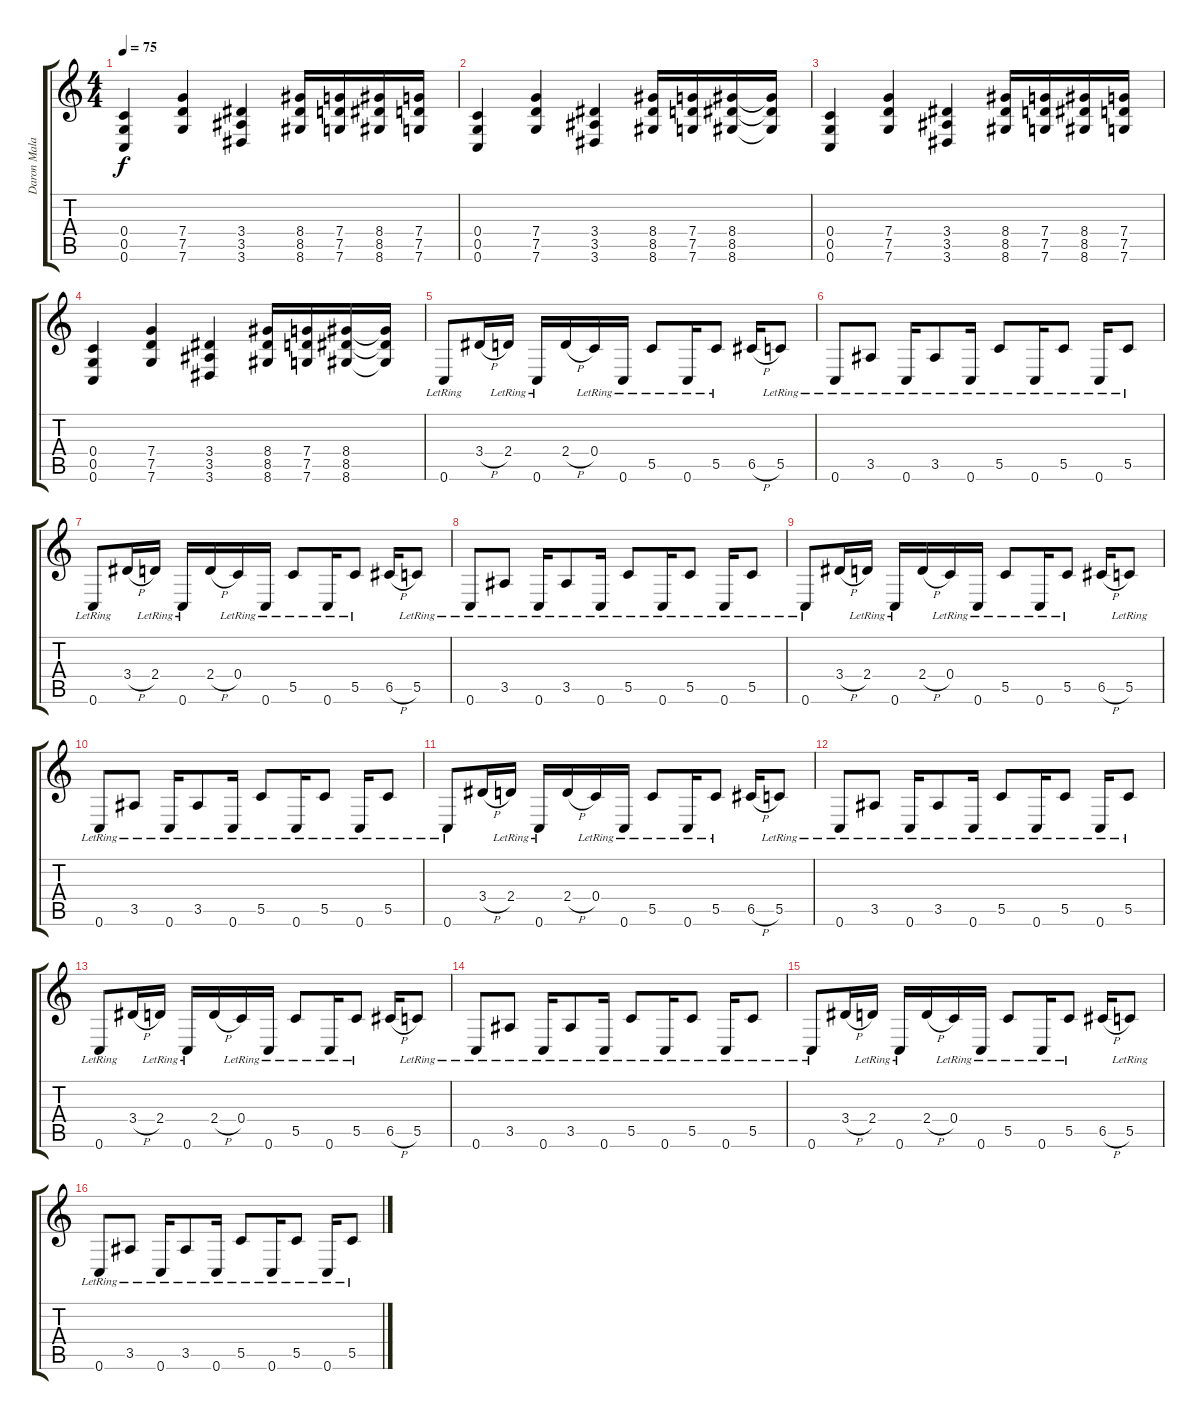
\track ("Daron Malakian" "Daron Mala") {instrument electricguitarclean}
\staff {score tabs}
\tuning (D4 A3 F3 C3 G2 C2) {hide}
\ts (4 4)
\tempo 75
\clef g2
\ks c
(0.4 0.5 0.6).4{dy f} (7.4 7.5 7.6).4 (3.4 3.5 3.6).4 (8.4 8.5 8.6).16 (7.4 7.5 7.6).16 (8.4 8.5 8.6).16 (7.4 7.5 7.6).16 |
(0.4 0.5 0.6).4 (7.4 7.5 7.6).4 (3.4 3.5 3.6).4 (8.4 8.5 8.6).16 (7.4 7.5 7.6).16 (8.4 8.5 8.6).16 (8.4{t} 8.5{t} 8.6{t}).16 |
(0.4 0.5 0.6).4 (7.4 7.5 7.6).4 (3.4 3.5 3.6).4 (8.4 8.5 8.6).16 (7.4 7.5 7.6).16 (8.4 8.5 8.6).16 (7.4 7.5 7.6).16 |
(0.4 0.5 0.6).4 (7.4 7.5 7.6).4 (3.4 3.5 3.6).4 (8.4 8.5 8.6).16 (7.4 7.5 7.6).16 (8.4 8.5 8.6).16 (8.4{t} 8.5{t} 8.6{t}).16 |
0.6{lr}.8{instrument electricguitarclean} 3.4{h}.16 2.4{lr}.16 0.6{lr}.16 2.4{h}.16 0.4{lr}.16 0.6{lr}.16 5.5{lr}.8 0.6{lr}.16 5.5{lr}.8 6.5{h}.16 5.5{lr}.8 |
0.6{lr}.8 3.5{lr}.8 0.6{lr}.16 3.5{lr}.8 0.6{lr}.16 5.5{lr}.8 0.6{lr}.16 5.5{lr}.8 0.6{lr}.16 5.5{lr}.8 |
0.6{lr}.8 3.4{h}.16 2.4{lr}.16 0.6{lr}.16 2.4{h}.16 0.4{lr}.16 0.6{lr}.16 5.5{lr}.8 0.6{lr}.16 5.5{lr}.8 6.5{h}.16 5.5{lr}.8 |
0.6{lr}.8 3.5{lr}.8 0.6{lr}.16 3.5{lr}.8 0.6{lr}.16 5.5{lr}.8 0.6{lr}.16 5.5{lr}.8 0.6{lr}.16 5.5{lr}.8 |
0.6{lr}.8 3.4{h}.16 2.4{lr}.16 0.6{lr}.16 2.4{h}.16 0.4{lr}.16 0.6{lr}.16 5.5{lr}.8 0.6{lr}.16 5.5{lr}.8 6.5{h}.16 5.5{lr}.8 |
0.6{lr}.8 3.5{lr}.8 0.6{lr}.16 3.5{lr}.8 0.6{lr}.16 5.5{lr}.8 0.6{lr}.16 5.5{lr}.8 0.6{lr}.16 5.5{lr}.8 |
0.6{lr}.8 3.4{h}.16 2.4{lr}.16 0.6{lr}.16 2.4{h}.16 0.4{lr}.16 0.6{lr}.16 5.5{lr}.8 0.6{lr}.16 5.5{lr}.8 6.5{h}.16 5.5{lr}.8 |
0.6{lr}.8 3.5{lr}.8 0.6{lr}.16 3.5{lr}.8 0.6{lr}.16 5.5{lr}.8 0.6{lr}.16 5.5{lr}.8 0.6{lr}.16 5.5{lr}.8 |
0.6{lr}.8 3.4{h}.16 2.4{lr}.16 0.6{lr}.16 2.4{h}.16 0.4{lr}.16 0.6{lr}.16 5.5{lr}.8 0.6{lr}.16 5.5{lr}.8 6.5{h}.16 5.5{lr}.8 |
0.6{lr}.8 3.5{lr}.8 0.6{lr}.16 3.5{lr}.8 0.6{lr}.16 5.5{lr}.8 0.6{lr}.16 5.5{lr}.8 0.6{lr}.16 5.5{lr}.8 |
0.6{lr}.8 3.4{h}.16 2.4{lr}.16 0.6{lr}.16 2.4{h}.16 0.4{lr}.16 0.6{lr}.16 5.5{lr}.8 0.6{lr}.16 5.5{lr}.8 6.5{h}.16 5.5{lr}.8 |
0.6{lr}.8 3.5{lr}.8 0.6{lr}.16 3.5{lr}.8 0.6{lr}.16 5.5{lr}.8 0.6{lr}.16 5.5{lr}.8 0.6{lr}.16 5.5{lr}.8
